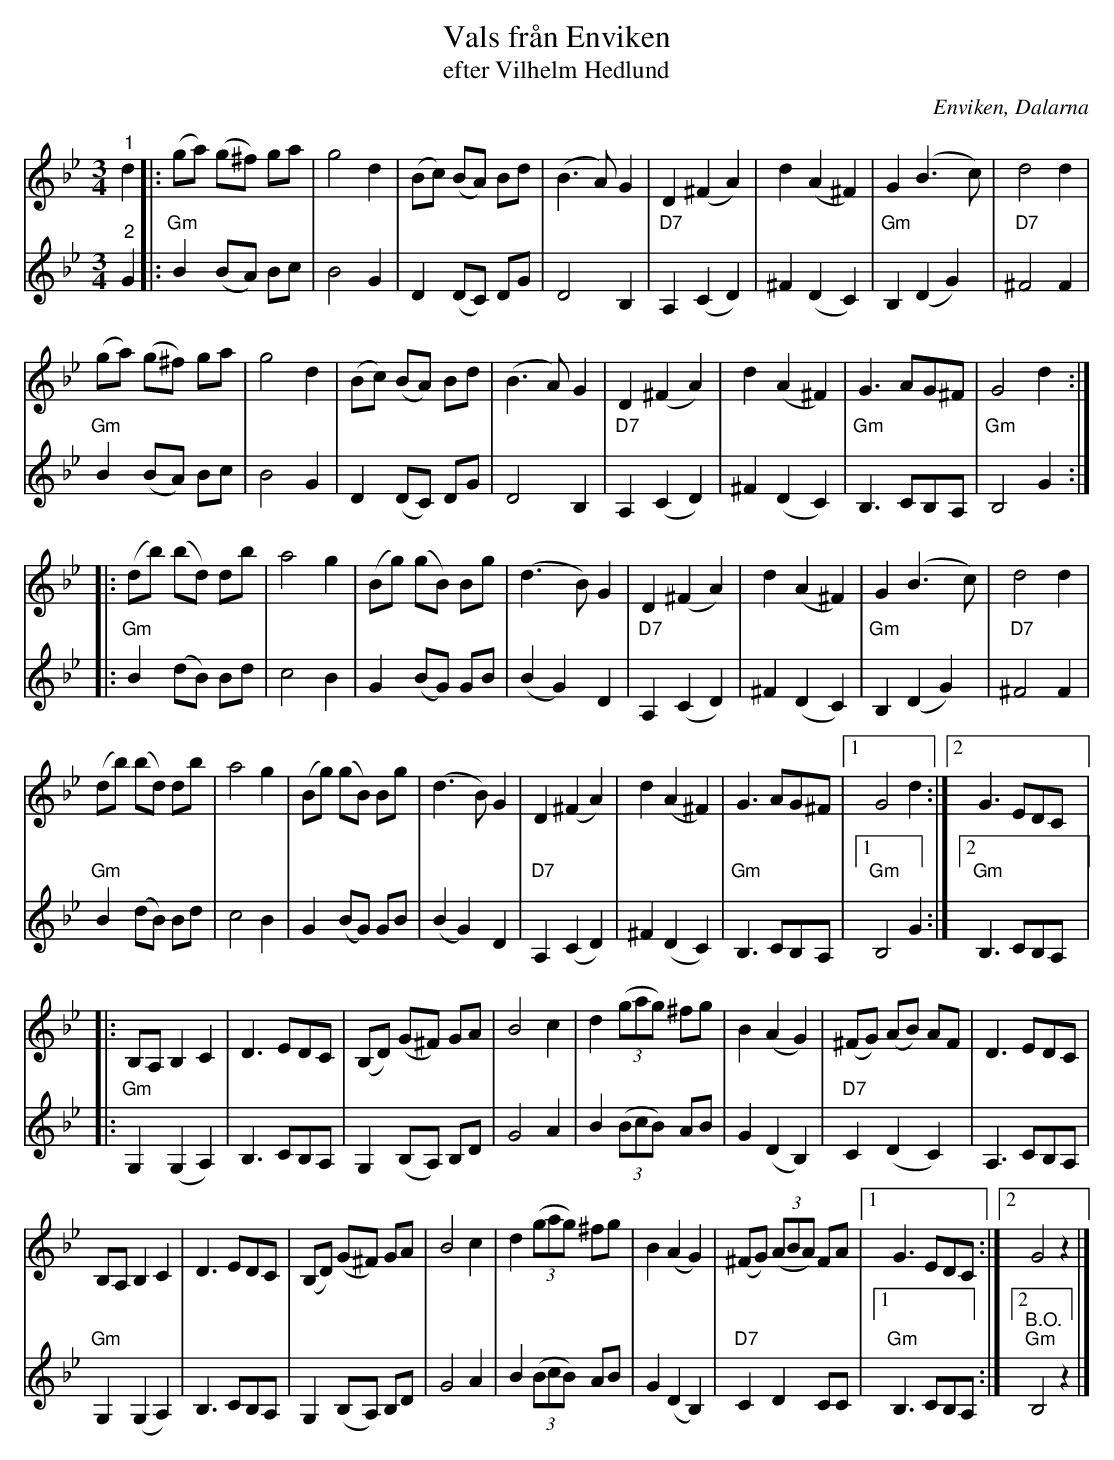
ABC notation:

X:1
T:Vals från Enviken
T:efter Vilhelm Hedlund
O:Enviken, Dalarna
L:1/8
M:3/4
K:Gm
V:1
"^1" d2 |: (ga) (g^f) ga | g4 d2 | (Bc) (BA) Bd | (B3 A) G2 | D2 (^F2 A2) | d2 (A2 ^F2) | G2 (B3 c) | d4 d2 |
(ga) (g^f) ga | g4 d2 | (Bc) (BA) Bd | (B3 A) G2 | D2 (^F2 A2) | d2 (A2 ^F2) | G3 AG^F | G4 d2 ::
(db) (bd) db | a4 g2 | (Bg) (gB) Bg | (d3 B) G2 | D2 (^F2 A2) | d2 (A2 ^F2) | G2 (B3 c) | d4 d2 |
(db) (bd) db | a4 g2 | (Bg) (gB) Bg | (d3 B) G2 | D2 (^F2 A2) | d2 (A2 ^F2) | G3 AG^F |1 G4 d2 :|2 G3 EDC |:
B,A, B,2 C2 | D3 EDC | (B,D) (G^F) GA | B4 c2 | d2 (3(gag) ^fg | B2 (A2 G2) | (^FG) (AB) AF | D3 EDC |
B,A, B,2 C2 | D3 EDC | (B,D) (G^F) GA | B4 c2 | d2 (3(gag) ^fg | B2 (A2 G2) | (^FG) (3(ABA) FA |1 G3 EDC :|2 G4 z2 |]
V:2
"^2" G2 |:"Gm" B2 (BA) Bc | B4 G2 | D2 (DC) DG | D4 B,2 |"D7" A,2 (C2 D2) | ^F2 (D2 C2) | "Gm" B,2 (D2 G2) |"D7" ^F4 F2 |
"Gm" B2 (BA) Bc | B4 G2 | D2 (DC) DG | D4 B,2 | "D7" A,2 (C2 D2) | ^F2 (D2 C2) |"Gm" B,3 CB,A, |"Gm" B,4 G2 ::
"Gm" B2 (dB) Bd | c4 B2 | G2 (BG) GB | (B2 G2) D2 |"D7" A,2 (C2 D2) | ^F2 (D2 C2) |"Gm" B,2 (D2 G2) |"D7" ^F4 F2 |
"Gm" B2 (dB) Bd | c4 B2 | G2 (BG) GB | (B2 G2) D2 |"D7" A,2 (C2 D2) | ^F2 (D2 C2) | "Gm" B,3 CB,A, |1"Gm" B,4 G2 :|2"Gm" B,3 CB,A, |:
"Gm" G,2 (G,2 A,2) | B,3 CB,A, | G,2 (B,A,) B,D | G4 A2 | B2 (3(BcB) AB | G2 (D2 B,2) |"D7" C2 (D2 C2) | A,3 CB,A, |
"Gm" G,2 (G,2 A,2) | B,3 CB,A, | G,2 (B,A,) B,D | G4 A2 | B2 (3(BcB) AB | G2 (D2 B,2) | "D7" C2 D2 CC |1"Gm" B,3 CB,A, :|2"^B.O.""Gm" B,4 z2 |]
